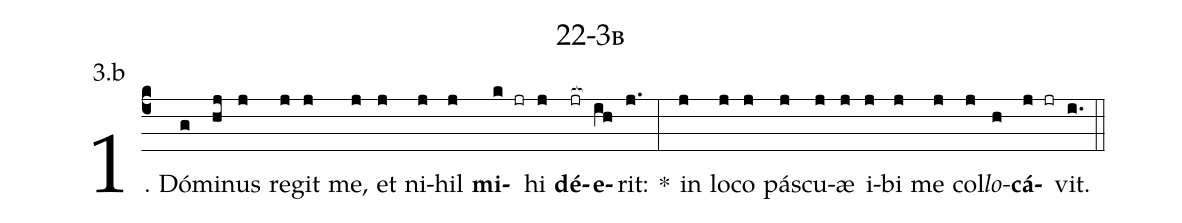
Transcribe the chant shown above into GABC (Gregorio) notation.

name: 22-3b;
annotation: 3.b;
%%
(c4)1. Dó(g)mi(hj)nus(j) re(j)git(j) me,(j) et(j) ni(j)hil(j) <b>mi</b>(k jr)hi(j) <b>dé</b>(jr[ocb:1{])<b>e</b>(ih[ocb:0}])rit:(j.) *(:) in(j) lo(j)co(j) pás(j)cu(j)æ(j) i(j)bi(j) me(j) col(j)<i>lo</i>(h)<b>cá</b>(j jr)vit.(i.) (::)
